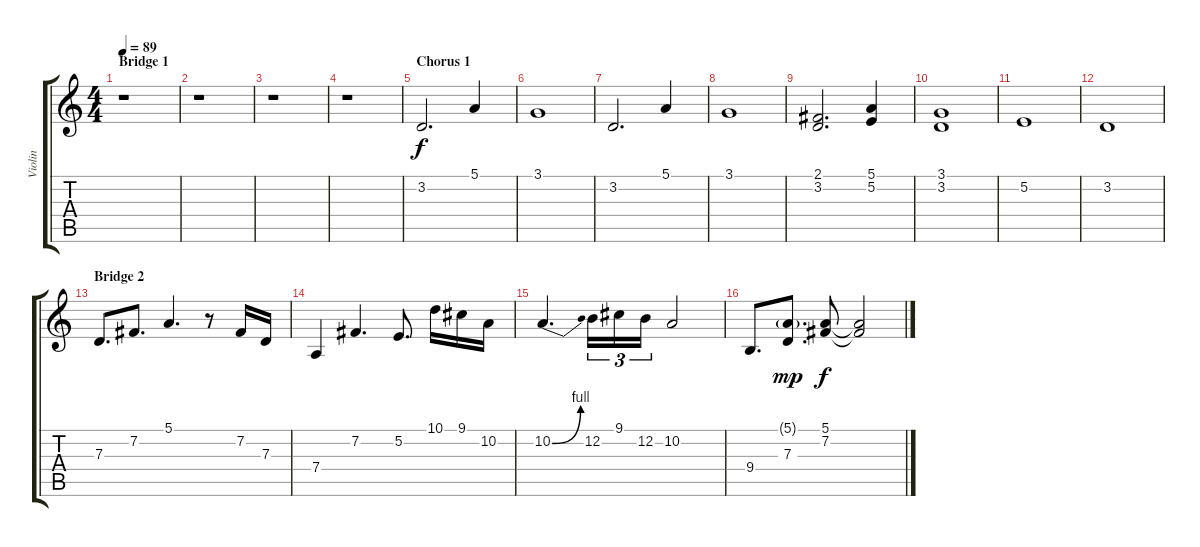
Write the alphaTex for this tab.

\track ("Violin" "Violin") {instrument violin}
\staff {score tabs}
\tuning (E4 B3 G3 D3 A2 E2) {hide}
\ts (4 4)
\section ("" "Bridge 1")
\tempo 89
\clef g2
\ks c
r.1{dy f} |
r.1 |
r.1 |
r.1 |
\section ("" "Chorus 1")
3.2.2{d} 5.1.4 |
3.1.1 |
3.2.2{d} 5.1.4 |
3.1.1 |
(2.1 3.2).2{d} (5.1 5.2).4 |
(3.1 3.2).1 |
5.2.1 |
3.2.1 |
\section ("" "Bridge 2")
7.3.8{d volume 16} 7.2.8{d} 5.1.4{d} r.8 7.2.16 7.3.16 |
7.4.4 7.2.4{d} 5.2.8{d} 10.1.16 9.1.16 10.2.16 |
10.2{be (bend 0 0 60 4)}.4{d} 12.2.16{tu (3 2)} 9.1.16{tu (3 2)} 12.2.16{tu (3 2)} 10.2.2 |
9.4.8{d} (5.1{g} 7.3).8{d dy mp} (5.1 7.2).8{dy f} (5.1{t} 7.2{t}).2
